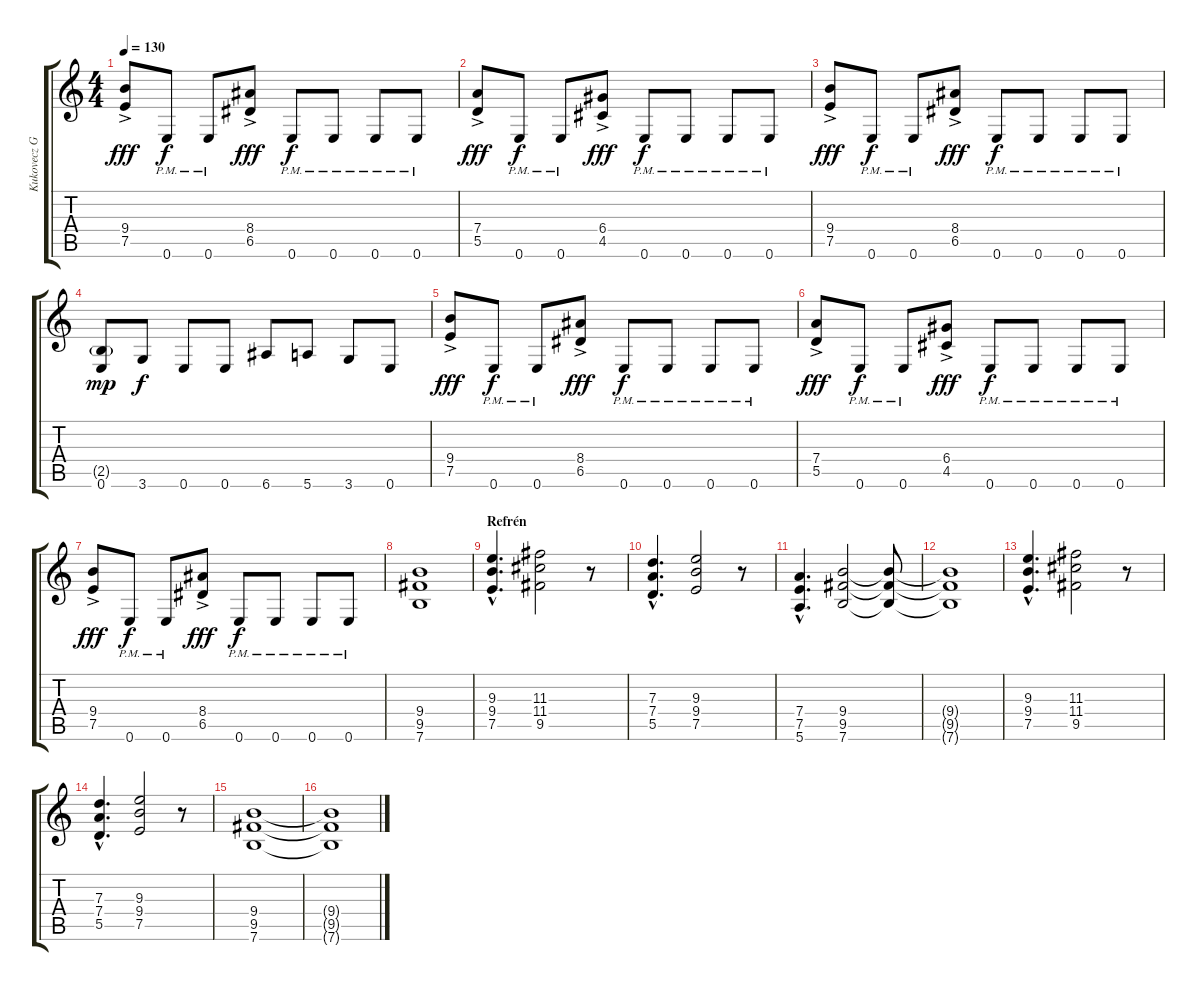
\track ("Kukovecz Gábor" "Kukovecz G") {instrument distortionguitar}
\staff {score tabs}
\tuning (E4 B3 G3 D3 A2 E2) {hide}
\ts (4 4)
\tempo 130
\clef g2
\ks c
(9.4{ac} 7.5).8{dy fff} 0.6{pm}.8{dy f} 0.6{pm}.8 (8.4{ac} 6.5).8{dy fff} 0.6{pm}.8{dy f} 0.6{pm}.8 0.6{pm}.8 0.6{pm}.8 |
(7.4{ac} 5.5).8{dy fff} 0.6{pm}.8{dy f} 0.6{pm}.8 (6.4{ac} 4.5).8{dy fff} 0.6{pm}.8{dy f} 0.6{pm}.8 0.6{pm}.8 0.6{pm}.8 |
(9.4{ac} 7.5).8{dy fff} 0.6{pm}.8{dy f} 0.6{pm}.8 (8.4{ac} 6.5).8{dy fff} 0.6{pm}.8{dy f} 0.6{pm}.8 0.6{pm}.8 0.6{pm}.8 |
(2.5{g} 0.6).8{dy mp} 3.6.8{dy f} 0.6.8 0.6.8 6.6.8 5.6.8 3.6.8 0.6.8 |
(9.4{ac} 7.5).8{dy fff} 0.6{pm}.8{dy f} 0.6{pm}.8 (8.4{ac} 6.5).8{dy fff} 0.6{pm}.8{dy f} 0.6{pm}.8 0.6{pm}.8 0.6{pm}.8 |
(7.4{ac} 5.5).8{dy fff} 0.6{pm}.8{dy f} 0.6{pm}.8 (6.4{ac} 4.5).8{dy fff} 0.6{pm}.8{dy f} 0.6{pm}.8 0.6{pm}.8 0.6{pm}.8 |
(9.4{ac} 7.5).8{dy fff} 0.6{pm}.8{dy f} 0.6{pm}.8 (8.4{ac} 6.5).8{dy fff} 0.6{pm}.8{dy f} 0.6{pm}.8 0.6{pm}.8 0.6{pm}.8 |
(9.4 9.5 7.6).1 |
\section ("" "Refrén")
(9.3{hac} 9.4{hac} 7.5{hac}).4{d} (11.3 11.4 9.5).2 r.8 |
(7.3{hac} 7.4{hac} 5.5{hac}).4{d} (9.3 9.4 7.5).2 r.8 |
(7.4{hac} 7.5{hac} 5.6{hac}).4{d} (9.4 9.5 7.6).2 (9.4{t} 9.5{t} 7.6{t}).8 |
(9.4{t} 9.5{t} 7.6{t}).1 |
(9.3{hac} 9.4{hac} 7.5{hac}).4{d} (11.3 11.4 9.5).2 r.8 |
(7.3{hac} 7.4{hac} 5.5{hac}).4{d} (9.3 9.4 7.5).2 r.8 |
(9.4 9.5 7.6).1 |
(9.4{t} 9.5{t} 7.6{t}).1
